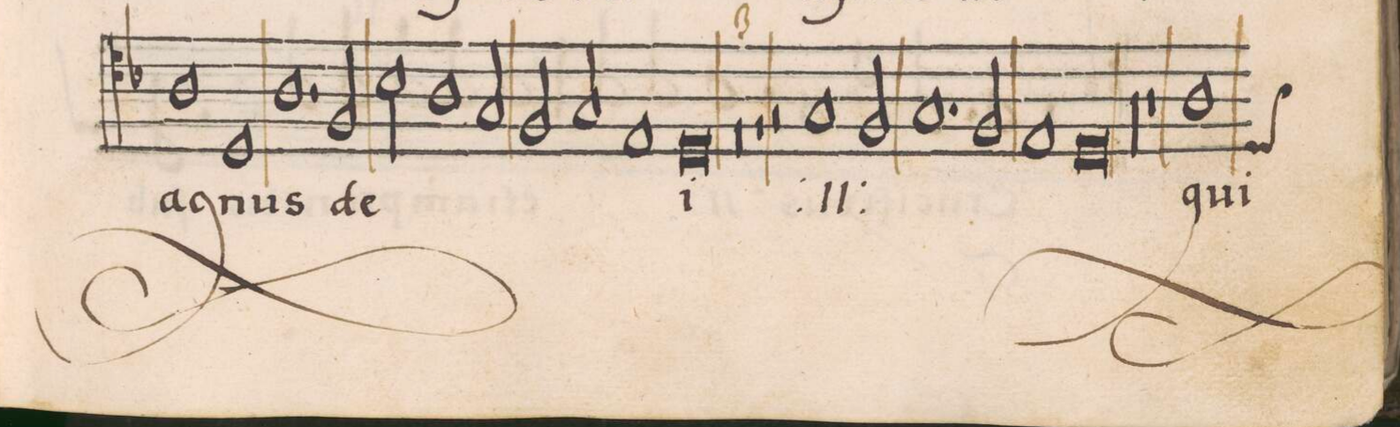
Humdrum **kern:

**kern	**text
*I"BASSVS	*
*clefC4	*
*k[b-]	*
*met(C|)	*
*M2/1	*
1A	a-
1D	-gnus
=12-	=12-
1.A	.
2F/	de-
=13-	=13-
2B-\	.
1A	.
2G/	.
=14-	=14-
2F/	.
2G/	.
1Eny	.
=15-	=15-
0D	-i
=16-	=16-
0r	.
=17-	=17-
1r	.
2r	.
*	*ij
1G/	a-
=18-	=18-
2F/	-gnus
1.G	de-
=19-	=19-
2F/	.
1E	.
=20-	=20-
0D	-i
*	*Xij
=21-	=21-
00r	.
=22-	=22-
=23-	=23-
1r	.
*custos:D	*
1A	qui-
=24-	=24-
*-	*-
